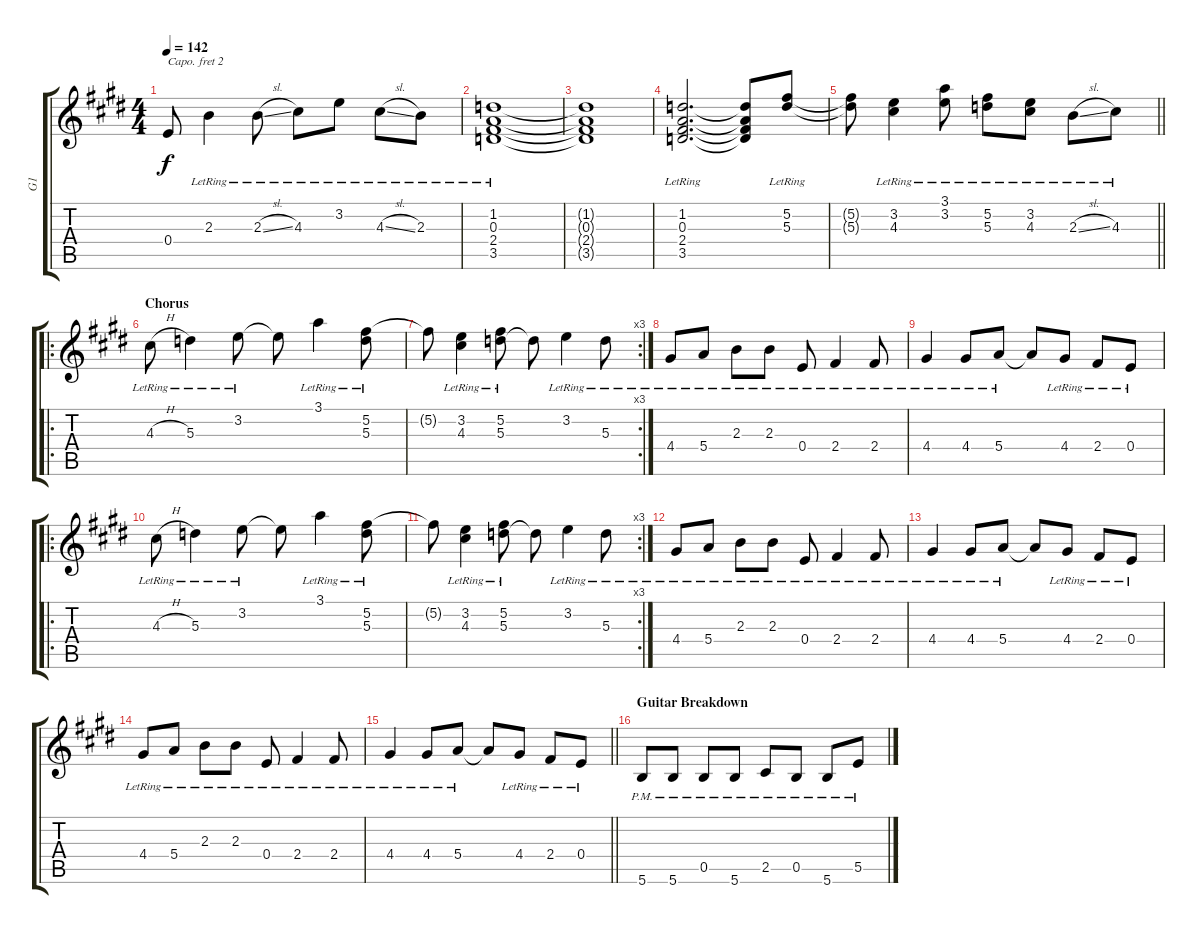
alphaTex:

\track ("G1" "G1") {instrument electricguitarjazz}
\staff {score tabs}
\capo 2
\tuning (E4 B3 G3 D3 A2 E2) {hide}
\ts (4 4)
\tempo 142
\clef g2
\ks e
0.4{t}.8{dy f} 2.3{lr}.4 2.3{sl lr}.8 4.3{lr}.8 3.2{lr}.8 4.3{sl lr}.8 2.3{lr}.8 |
(1.2{lr} 0.3{lr} 2.4{lr} 3.5{lr}).1 |
(1.2{t} 0.3{t} 2.4{t} 3.5{t}).1 |
(1.2{lr} 0.3{lr} 2.4{lr} 3.5{lr}).2{d} (1.2{t} 0.3{t} 2.4{t} 3.5{t}).8 (5.2{lr} 5.3{lr}).8 |
\barLineRight lightlight
(5.2{t} 5.3{t}).8 (3.2{lr} 4.3{lr}).4 (3.1{lr} 3.2{lr}).8 (5.2{lr} 5.3{lr}).8 (3.2{lr} 4.3{lr}).8 2.3{sl lr}.8 4.3{lr}.8 |
\ro
\section ("" "Chorus")
4.3{h lr}.8 5.3{lr}.4 3.2{lr}.8 3.2{t}.8 3.1{lr}.4 (5.2{lr} 5.3{lr}).8 |
\rc 3
5.2{t}.8 (3.2{lr} 4.3{lr}).4 (5.2{lr} 5.3{lr}).8 5.3{t}.8 3.2{lr}.4 5.3{lr}.8 |
4.4{lr}.8 5.4{lr}.8 2.3{lr}.8 2.3{lr}.8 0.4{lr}.8 2.4{lr}.4 2.4{lr}.8 |
4.4{lr}.4 4.4{lr}.8 5.4{lr}.8 5.4{t}.8 4.4{lr}.8 2.4{lr}.8 0.4{lr}.8 |
\ro
4.3{h lr}.8 5.3{lr}.4 3.2{lr}.8 3.2{t}.8 3.1{lr}.4 (5.2{lr} 5.3{lr}).8 |
\rc 3
5.2{t}.8 (3.2{lr} 4.3{lr}).4 (5.2{lr} 5.3{lr}).8 5.3{t}.8 3.2{lr}.4 5.3{lr}.8 |
4.4{lr}.8 5.4{lr}.8 2.3{lr}.8 2.3{lr}.8 0.4{lr}.8 2.4{lr}.4 2.4{lr}.8 |
4.4{lr}.4 4.4{lr}.8 5.4{lr}.8 5.4{t}.8 4.4{lr}.8 2.4{lr}.8 0.4{lr}.8 |
4.4{lr}.8 5.4{lr}.8 2.3{lr}.8 2.3{lr}.8 0.4{lr}.8 2.4{lr}.4 2.4{lr}.8 |
\barLineRight lightlight
4.4{lr}.4 4.4{lr}.8 5.4{lr}.8 5.4{t}.8 4.4{lr}.8 2.4{lr}.8 0.4{lr}.8 |
\section ("" "Guitar Breakdown")
5.6{pm}.8 5.6{pm}.8 0.5{pm}.8 5.6{pm}.8 2.5{pm}.8 0.5{pm}.8 5.6{pm}.8 5.5{pm}.8
